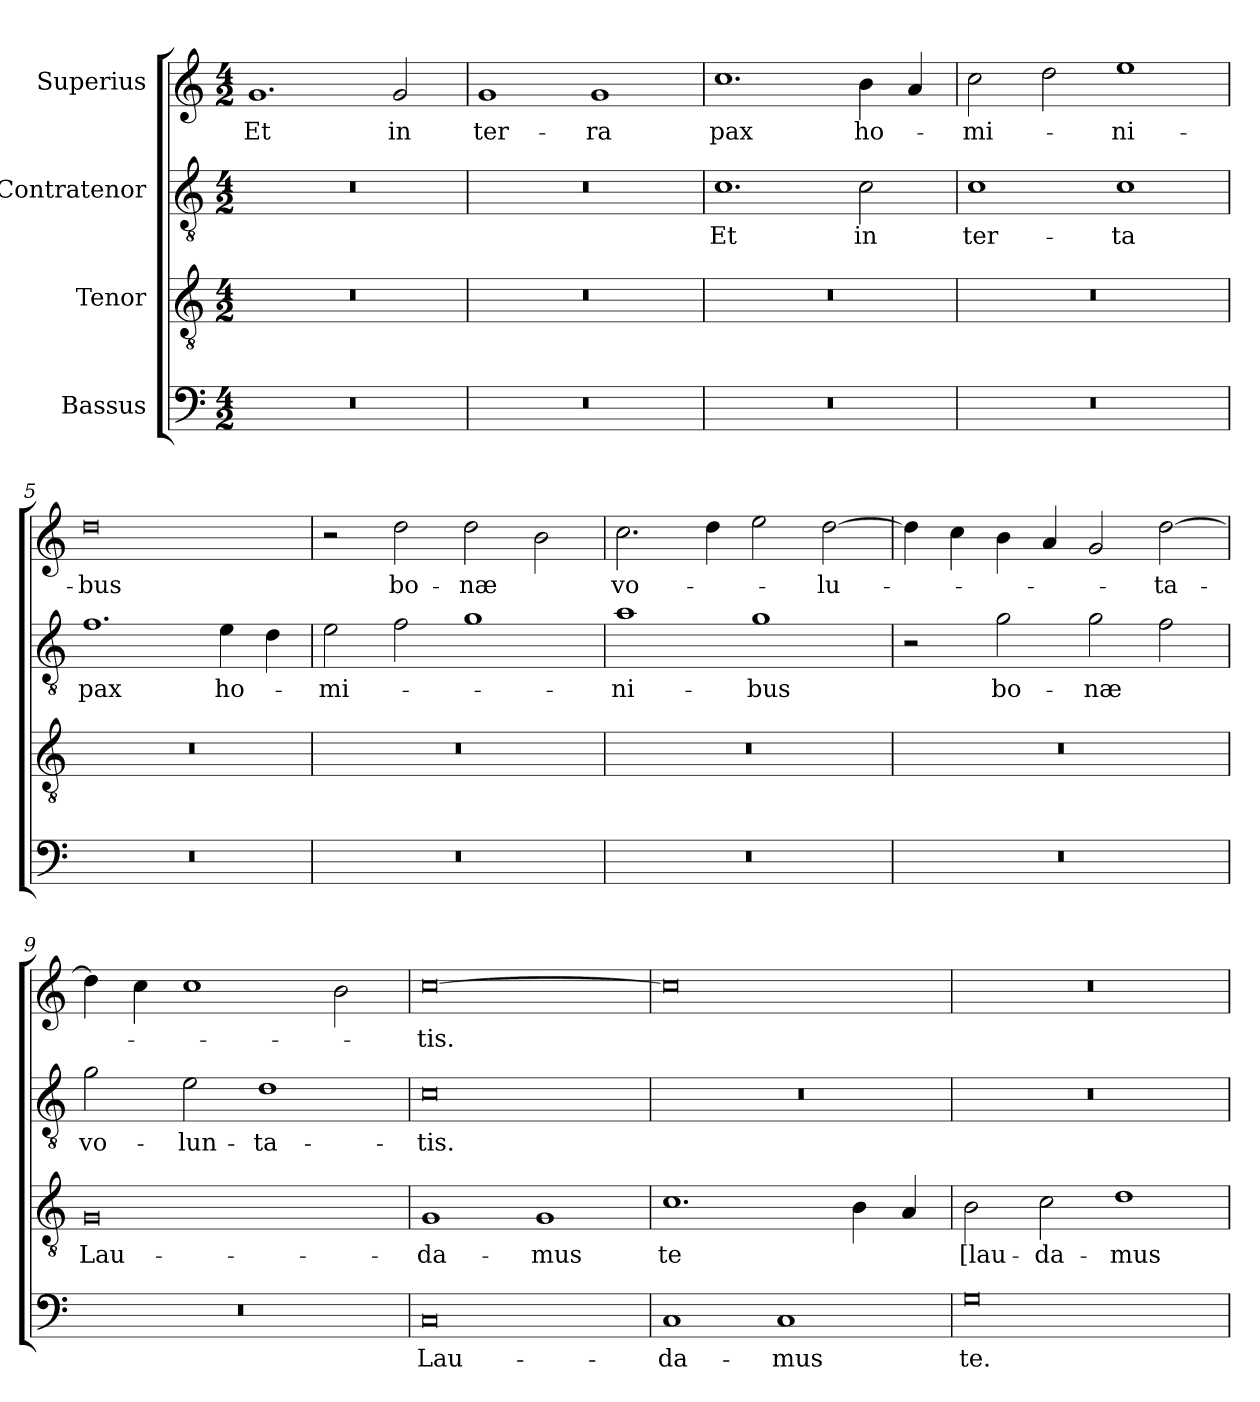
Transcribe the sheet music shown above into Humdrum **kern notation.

**kern	**text	**kern	**text	**kern	**text	**kern	**text
*part4	*part4	*part3	*part3	*part2	*part2	*part1	*part1
*staff4	*staff4	*staff3	*staff3	*staff2	*staff2	*staff1	*staff1
*I"Bassus	*	*I"Tenor	*	*I"Contratenor	*	*I"Superius	*
*clefF4	*	*clefGv2	*	*clefGv2	*	*clefG2	*
*k[]	*	*k[]	*	*k[]	*	*k[]	*
*M4/2	*	*M4/2	*	*M4/2	*	*M4/2	*
=1	=1	=1	=1	=1	=1	=1	=1
0r	.	0r	.	0r	.	1.g/	Et
.	.	.	.	.	.	2g/	in
=2	=2	=2	=2	=2	=2	=2	=2
0r	.	0r	.	0r	.	1g/	ter-
.	.	.	.	.	.	1g/	-ra
=3	=3	=3	=3	=3	=3	=3	=3
0r	.	0r	.	1.c\	Et	1.cc\	pax
.	.	.	.	2c\	in	4b\	ho-
.	.	.	.	.	.	4a/	.
=4	=4	=4	=4	=4	=4	=4	=4
0r	.	0r	.	1c\	ter-	2cc\	-mi-
.	.	.	.	.	.	2dd\	.
.	.	.	.	1c\	-ta	1ee\	-ni-
=5	=5	=5	=5	=5	=5	=5	=5
0r	.	0r	.	1.f\	pax	0dd\	-bus
.	.	.	.	4e\	ho-	.	.
.	.	.	.	4d\	.	.	.
=6	=6	=6	=6	=6	=6	=6	=6
0r	.	0r	.	2e\	-mi-	2r	.
.	.	.	.	2f\	.	2dd\	bo-
.	.	.	.	1g\	.	2dd\	-næ
.	.	.	.	.	.	2b\	.
=7	=7	=7	=7	=7	=7	=7	=7
0r	.	0r	.	1a\	-ni-	2.cc\	vo-
.	.	.	.	.	.	4dd\	.
.	.	.	.	1g\	-bus	2ee\	.
.	.	.	.	.	.	[2dd\	-lu-
=8	=8	=8	=8	=8	=8	=8	=8
0r	.	0r	.	2r	.	4dd\]	.
.	.	.	.	.	.	4cc\	.
.	.	.	.	2g\	bo-	4b\	.
.	.	.	.	.	.	4a/	.
.	.	.	.	2g\	-næ	2g/	.
.	.	.	.	2f\	.	[2dd\	-ta-
=9	=9	=9	=9	=9	=9	=9	=9
0r	.	0G/	Lau-	2g\	vo-	4dd\]	.
.	.	.	.	.	.	4cc\	.
.	.	.	.	2e\	-lun-	1cc\	.
.	.	.	.	1d\	-ta-	.	.
.	.	.	.	.	.	2b\	.
=10	=10	=10	=10	=10	=10	=10	=10
0C/	Lau-	1G/	-da-	0c\	-tis.	[0cc\	-tis.
.	.	1G/	-mus	.	.	.	.
=11	=11	=11	=11	=11	=11	=11	=11
1C/	-da-	1.c\	te	0r	.	0cc\]	.
1C/	-mus	.	.	.	.	.	.
.	.	4B\	.	.	.	.	.
.	.	4A/	.	.	.	.	.
=12	=12	=12	=12	=12	=12	=12	=12
0G\	te.	2B\	[lau-	0r	.	0r	.
.	.	2c\	-da-	.	.	.	.
.	.	1d\	-mus	.	.	.	.
=	=	=	=	=	=	=	=
*-	*-	*-	*-	*-	*-	*-	*-
